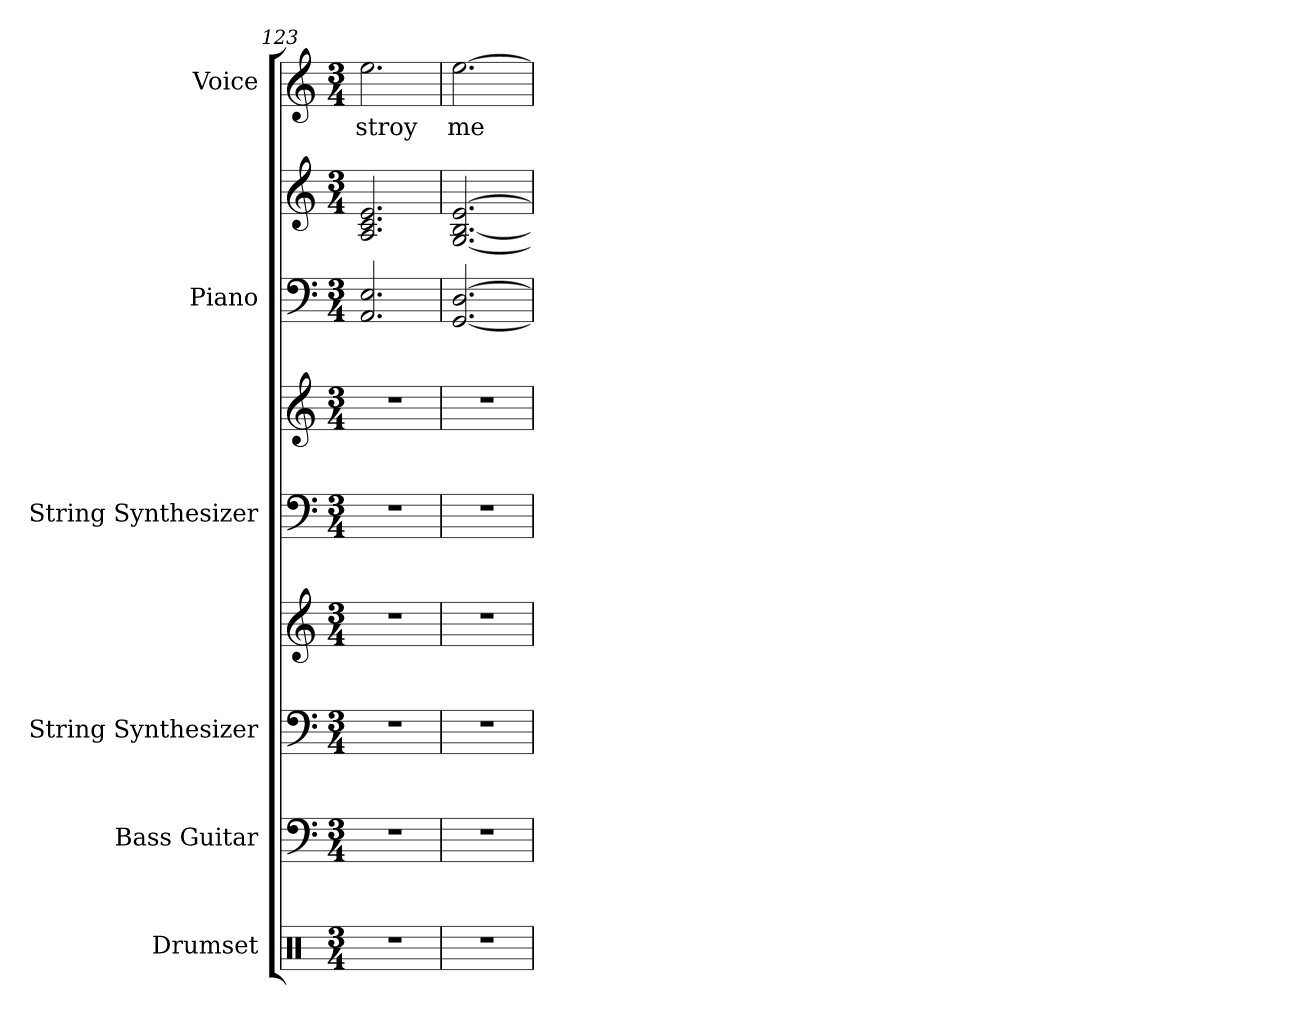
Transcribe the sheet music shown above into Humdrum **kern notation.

**kern	**kern	**kern	**kern	**kern	**kern	**kern	**kern	**kern	**text
*part6	*part5	*part4	*part4	*part3	*part3	*part2	*part2	*part1	*part1
*staff9	*staff8	*staff7	*staff6	*staff5	*staff4	*staff3	*staff2	*staff1	*staff1
*I"Drumset	*I"Bass Guitar	*I"String Synthesizer	*	*I"String Synthesizer	*	*I"Piano	*	*I"Voice	*
*I'D. Set	*I'B. Guit.	*I'Synth.	*	*I'Synth.	*	*I'Pno.	*	*I'Vo.	*
*clefX	*clefF4	*clefF4	*clefG2	*clefF4	*clefG2	*clefF4	*clefG2	*clefG2	*
*	*ITrd7c12	*	*	*	*	*	*	*	*
*k[]	*k[]	*k[]	*k[]	*k[]	*k[]	*k[]	*k[]	*k[]	*
*M3/4	*M3/4	*M3/4	*M3/4	*M3/4	*M3/4	*M3/4	*M3/4	*M3/4	*
=123	=123	=123	=123	=123	=123	=123	=123	=123	=123
!	!	!	!	!	!	!	!	!	!LO:LY:b
2.r	2.r	2.r	2.r	2.r	2.r	2.AA/ 2.E/	2.A/ 2.c/ 2.e/	2.ee\	-stroy
!!LO:PB:g=z
=124	=124	=124	=124	=124	=124	=124	=124	=124	=124
!	!	!	!	!	!	!	!	!	!LO:LY:b
2.r	2.r	2.r	2.r	2.r	2.r	[2.GG/ [2.D/	[2.G/ [2.B/ [2.e/	[2.ee\	me
=	=	=	=	=	=	=	=	=	=
*-	*-	*-	*-	*-	*-	*-	*-	*-	*-
